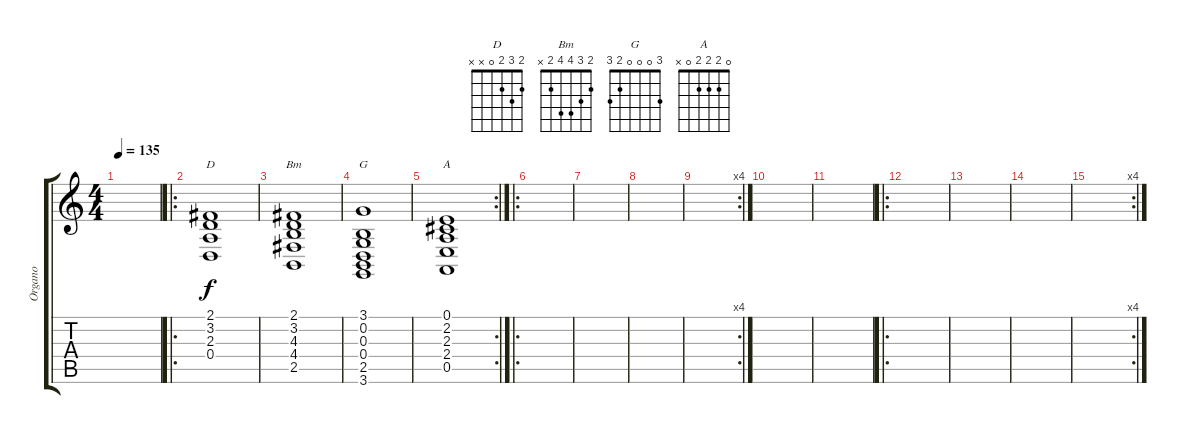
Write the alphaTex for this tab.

\track ("Organo" "Organo") {instrument lead2sawtooth}
\staff {score tabs}
\tuning (E4 B3 G3 D3 A2 E2) {hide}
\chord ("D" 2 3 2 0 x x)
\chord ("Bm" 2 3 4 4 2 x)
\chord ("G" 3 0 0 0 2 3)
\chord ("A" 0 2 2 2 0 x)
\ts (4 4)
\tempo 135
\clef g2
\ks c
|
\ro
(2.1 3.2 2.3 0.4).1{ch "D"} |
(2.1 3.2 4.3 4.4 2.5).1{ch "Bm"} |
(3.1 0.2 0.3 0.4 2.5 3.6).1{ch "G"} |
\rc 2
(0.1 2.2 2.3 2.4 0.5).1{ch "A"} |
\ro
|
|
|
\rc 4
|
|
|
\ro
|
|
|
\rc 4
